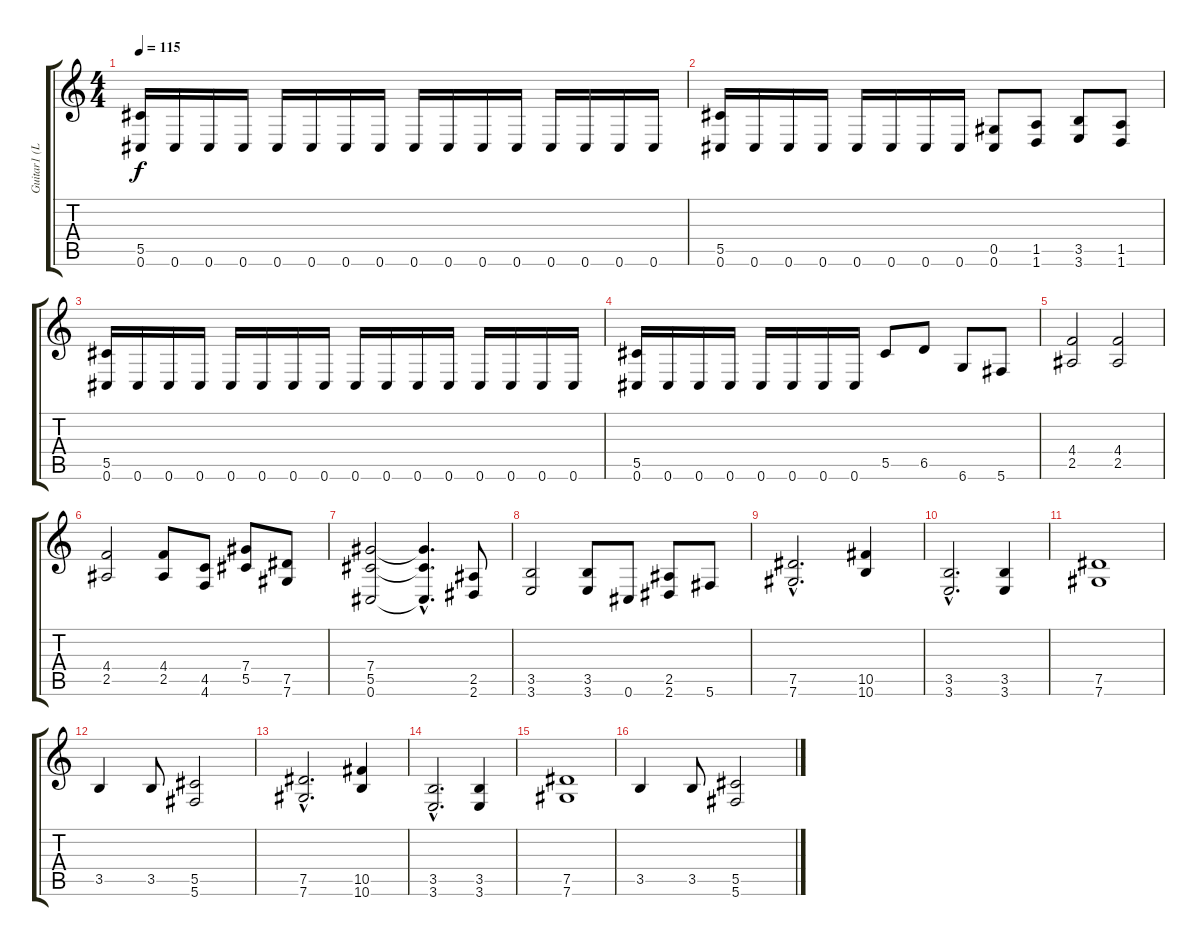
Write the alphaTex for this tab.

\track ("Guitar1 (Lowest dropped to C#)" "Guitar1 (L") {instrument overdrivenguitar}
\staff {score tabs}
\tuning (Eb4 Bb3 Gb3 Db3 Ab2 Db2) {hide}
\ts (4 4)
\tempo 115
\clef g2
\ks c
(5.5 0.6).16{dy f} 0.6.16 0.6.16 0.6.16 0.6.16 0.6.16 0.6.16 0.6.16 0.6.16 0.6.16 0.6.16 0.6.16 0.6.16 0.6.16 0.6.16 0.6.16 |
(5.5 0.6).16 0.6.16 0.6.16 0.6.16 0.6.16 0.6.16 0.6.16 0.6.16 (0.5 0.6).8 (1.5 1.6).8 (3.5 3.6).8 (1.5 1.6).8 |
(5.5 0.6).16 0.6.16 0.6.16 0.6.16 0.6.16 0.6.16 0.6.16 0.6.16 0.6.16 0.6.16 0.6.16 0.6.16 0.6.16 0.6.16 0.6.16 0.6.16 |
(5.5 0.6).16 0.6.16 0.6.16 0.6.16 0.6.16 0.6.16 0.6.16 0.6.16 5.5.8 6.5.8 6.6.8 5.6.8 |
(4.4 2.5).2 (4.4 2.5).2 |
(4.4 2.5).2 (4.4 2.5).8 (4.5 4.6).8 (7.4 5.5).8 (7.5 7.6).8 |
(7.4 5.5 0.6).2 (7.4{hac t} 5.5{hac t} 0.6{hac t}).4{d} (2.5 2.6).8 |
(3.5 3.6).2 (3.5 3.6).8 0.6.8 (2.5 2.6).8 5.6.8 |
(7.5{hac} 7.6{hac}).2{d} (10.5 10.6).4 |
(3.5{hac} 3.6{hac}).2{d} (3.5 3.6).4 |
(7.5 7.6).1 |
3.5.4 3.5.8 (5.5 5.6).2 |
(7.5{hac} 7.6{hac}).2{d} (10.5 10.6).4 |
(3.5{hac} 3.6{hac}).2{d} (3.5 3.6).4 |
(7.5 7.6).1 |
3.5.4 3.5.8 (5.5 5.6).2
